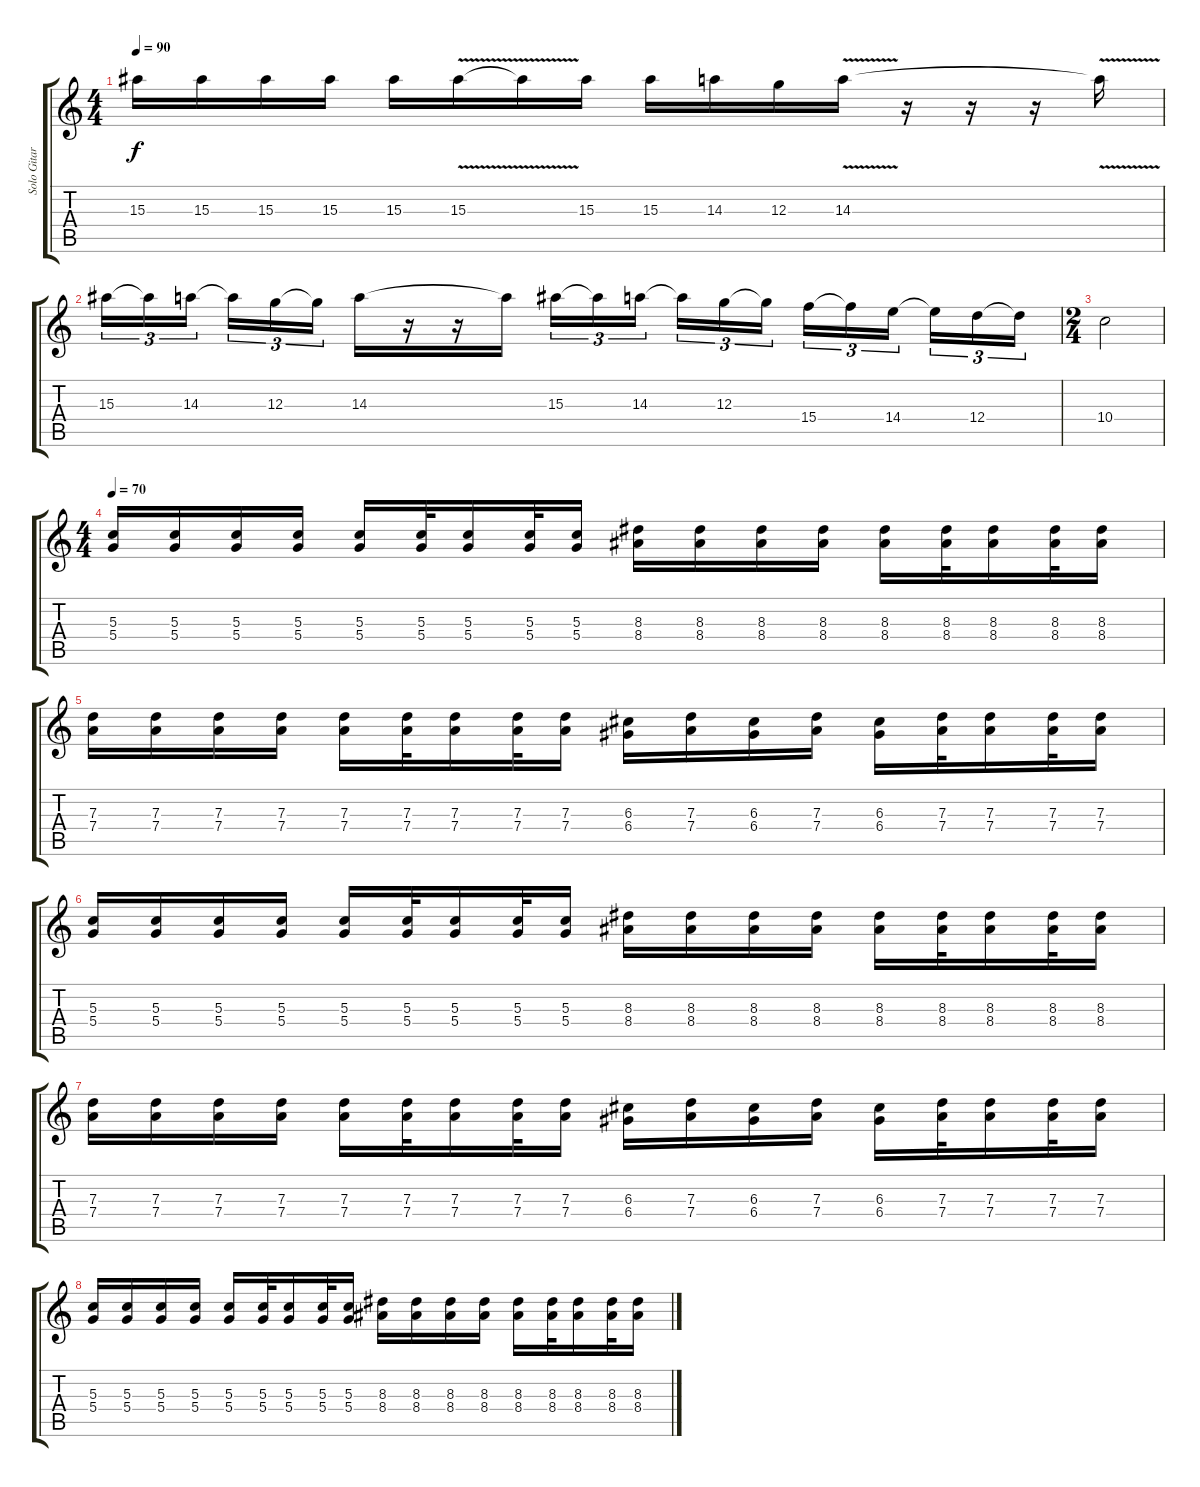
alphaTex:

\track ("Solo Gitarre" "Solo Gitar") {instrument distortionguitar}
\staff {score tabs}
\tuning (E4 B3 G3 D3 A2 E2) {hide}
\ts (4 4)
\tempo 90
\clef g2
\ks c
15.3{t}.16{dy f} 15.3.16 15.3.16 15.3.16 15.3.16 15.3{v}.16 15.3{t}.16 15.3.16 15.3.16 14.3.16 12.3.16 14.3{v}.16 r.16 r.16 r.16 14.3{t}.16 |
15.3.16{tu (3 2)} 15.3{t}.16{tu (3 2)} 14.3.16{tu (3 2)} 14.3{t}.16{tu (3 2)} 12.3.16{tu (3 2)} 12.3{t}.16{tu (3 2)} 14.3.16 r.16 r.16 14.3{t}.16 15.3.16{tu (3 2)} 15.3{t}.16{tu (3 2)} 14.3.16{tu (3 2)} 14.3{t}.16{tu (3 2)} 12.3.16{tu (3 2)} 12.3{t}.16{tu (3 2)} 15.4.16{tu (3 2)} 15.4{t}.16{tu (3 2)} 14.4.16{tu (3 2)} 14.4{t}.16{tu (3 2)} 12.4.16{tu (3 2)} 12.4{t}.16{tu (3 2)} |
\ts (2 4)
10.4.2 |
\ts (4 4)
\tempo 70
(5.3 5.4).16 (5.3 5.4).16 (5.3 5.4).16 (5.3 5.4).16 (5.3 5.4).16 (5.3 5.4).32 (5.3 5.4).16 (5.3 5.4).32 (5.3 5.4).16 (8.3 8.4).16 (8.3 8.4).16 (8.3 8.4).16 (8.3 8.4).16 (8.3 8.4).16 (8.3 8.4).32 (8.3 8.4).16 (8.3 8.4).32 (8.3 8.4).16 |
(7.3 7.4).16 (7.3 7.4).16 (7.3 7.4).16 (7.3 7.4).16 (7.3 7.4).16 (7.3 7.4).32 (7.3 7.4).16 (7.3 7.4).32 (7.3 7.4).16 (6.3 6.4).16 (7.3 7.4).16 (6.3 6.4).16 (7.3 7.4).16 (6.3 6.4).16 (7.3 7.4).32 (7.3 7.4).16 (7.3 7.4).32 (7.3 7.4).16 |
(5.3 5.4).16 (5.3 5.4).16 (5.3 5.4).16 (5.3 5.4).16 (5.3 5.4).16 (5.3 5.4).32 (5.3 5.4).16 (5.3 5.4).32 (5.3 5.4).16 (8.3 8.4).16 (8.3 8.4).16 (8.3 8.4).16 (8.3 8.4).16 (8.3 8.4).16 (8.3 8.4).32 (8.3 8.4).16 (8.3 8.4).32 (8.3 8.4).16 |
(7.3 7.4).16 (7.3 7.4).16 (7.3 7.4).16 (7.3 7.4).16 (7.3 7.4).16 (7.3 7.4).32 (7.3 7.4).16 (7.3 7.4).32 (7.3 7.4).16 (6.3 6.4).16 (7.3 7.4).16 (6.3 6.4).16 (7.3 7.4).16 (6.3 6.4).16 (7.3 7.4).32 (7.3 7.4).16 (7.3 7.4).32 (7.3 7.4).16 |
(5.3 5.4).16 (5.3 5.4).16 (5.3 5.4).16 (5.3 5.4).16 (5.3 5.4).16 (5.3 5.4).32 (5.3 5.4).16 (5.3 5.4).32 (5.3 5.4).16 (8.3 8.4).16 (8.3 8.4).16 (8.3 8.4).16 (8.3 8.4).16 (8.3 8.4).16 (8.3 8.4).32 (8.3 8.4).16 (8.3 8.4).32 (8.3 8.4).16
